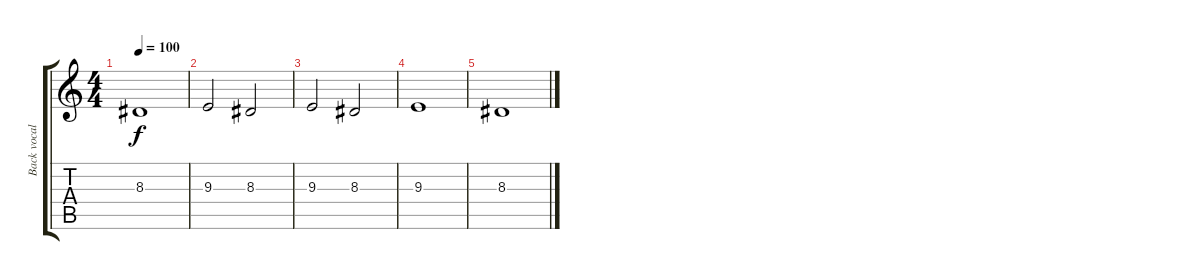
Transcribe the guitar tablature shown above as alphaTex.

\track ("Back vocal" "Back vocal") {instrument lead1square}
\staff {score tabs}
\tuning (E4 B3 G3 D3 A2 E2) {hide}
\ts (4 4)
\tempo 100
\clef g2
\ks c
8.3.1{dy f} |
9.3.2 8.3.2 |
9.3.2 8.3.2 |
9.3.1 |
8.3.1
